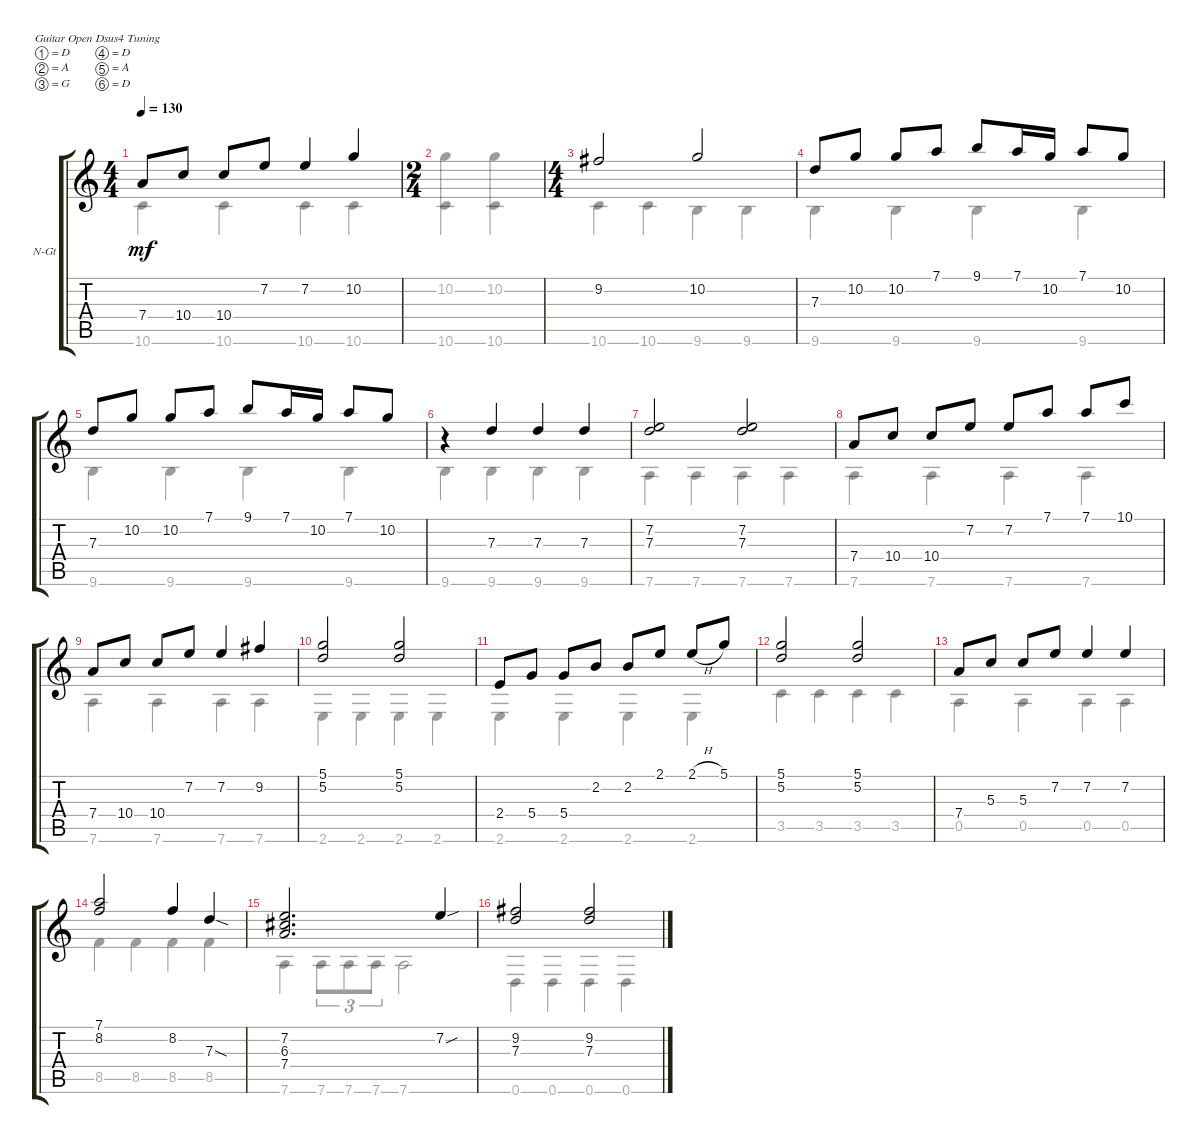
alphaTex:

\defaultSystemsLayout 4
\bracketExtendMode groupsimilarinstruments
\firstSystemTrackNameOrientation horizontal
\otherSystemsTrackNameOrientation horizontal
\track ("Nylon Guitar" "N-Gt") {instrument acousticguitarsteel}
\staff {score tabs}
\tuning (D4 A3 G3 D3 A2 D2)
\voice
\ts (4 4)
\tempo 130
\clef g2
\ks c
7.4.8{dy mf} 10.4.8 10.4.8 7.2.8 7.2.4 10.2.4 |
\ts (2 4)
|
\ts (4 4)
9.2.2 10.2.2 |
7.3.8 10.2.8 10.2.8 7.1.8 9.1.8 7.1.16 10.2.16 7.1.8 10.2.8 |
7.3.8 10.2.8 10.2.8 7.1.8 9.1.8 7.1.16 10.2.16 7.1.8 10.2.8 |
r.4 7.3.4 7.3.4 7.3.4 |
(7.2 7.3).2 (7.2 7.3).2 |
7.4.8 10.4.8 10.4.8 7.2.8 7.2.8 7.1.8 7.1.8 10.1.8 |
7.4.8 10.4.8 10.4.8 7.2.8 7.2.4 9.2.4 |
(5.1 5.2).2 (5.1 5.2).2 |
2.4.8 5.4.8 5.4.8 2.2.8 2.2.8 2.1.8 2.1{h}.8 5.1.8 |
(5.1 5.2).2 (5.1 5.2).2 |
7.4.8 5.3.8 5.3.8 7.2.8 7.2.4 7.2.4 |
(7.1 8.2).2 8.2.4 7.3{sod}.4 |
(6.3 7.2 7.4).2{d} 7.2{sou}.4 |
(9.2 7.3).2 (9.2 7.3).2
\voice
\clef g2
\ottava regular
\simile none
\ks c
10.6.4{dy mf} 10.6.4 10.6.4 10.6.4 |
(10.2 10.6).4 (10.2 10.6).4 |
10.6.4 10.6.4 9.6.4 9.6.4 |
9.6.4 9.6.4 9.6.4 9.6.4 |
9.6.4 9.6.4 9.6.4 9.6.4 |
9.6.4 9.6.4 9.6.4 9.6.4 |
7.6.4 7.6.4 7.6.4 7.6.4 |
7.6.4 7.6.4 7.6.4 7.6.4 |
7.6.4 7.6.4 7.6.4 7.6.4 |
2.6.4 2.6.4 2.6.4 2.6.4 |
2.6.4 2.6.4 2.6.4 2.6.4 |
3.5.4 3.5.4 3.5.4 3.5.4 |
0.5.4 0.5.4 0.5.4 0.5.4 |
8.5.4 8.5.4 8.5.4 8.5.4 |
7.6.4 7.6.8{tu (3 2)} 7.6.8{tu (3 2)} 7.6.8{tu (3 2)} 7.6.2 |
0.6.4 0.6.4 0.6.4 0.6.4
